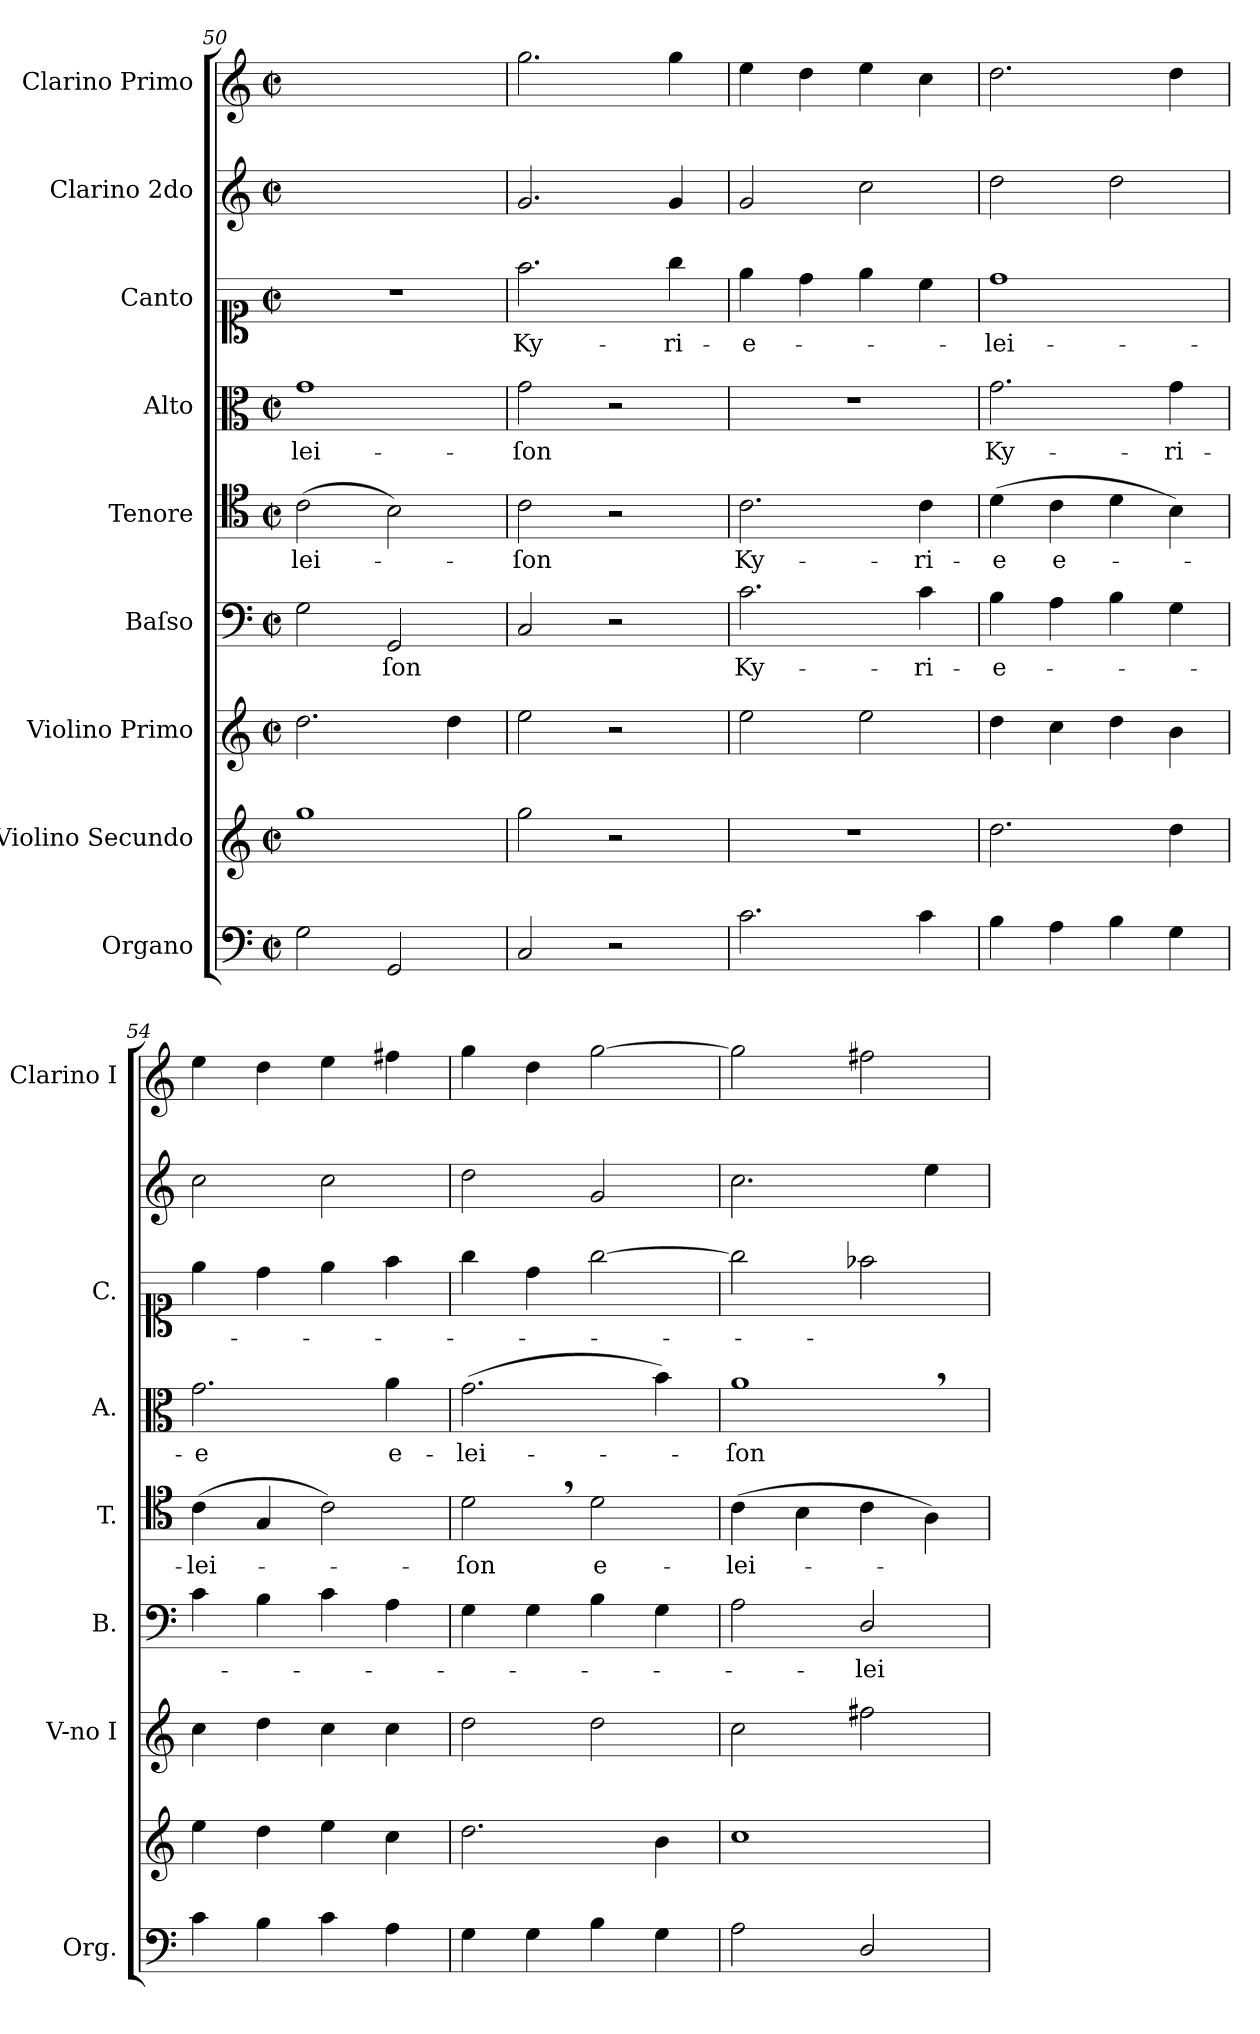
**kern	**kern	**kern	**kern	**text	**kern	**text	**kern	**text	**kern	**text	**kern	**kern
*part9	*part8	*part7	*part6	*part6	*part5	*part5	*part4	*part4	*part3	*part3	*part2	*part1
*staff9	*staff8	*staff7	*staff6	*staff6	*staff5	*staff5	*staff4	*staff4	*staff3	*staff3	*staff2	*staff1
*I"Organo	*I"Violino Secundo	*I"Violino Primo	*I"Baſso	*	*I"Tenore	*	*I"Alto	*	*I"Canto	*	*I"Clarino 2do	*I"Clarino Primo
*I'Org.	*	*I'V-no I	*I'B.	*	*I'T.	*	*I'A.	*	*I'C.	*	*	*I'Clarino I
*clefF4	*clefG2	*clefG2	*clefF4	*	*clefC4	*	*clefC3	*	*clefC1	*	*clefG2	*clefG2
*k[]	*k[]	*k[]	*k[]	*	*k[]	*	*k[]	*	*k[]	*	*k[]	*k[]
*C:	*C:	*C:	*C:	*	*C:	*	*C:	*	*C:	*	*C:	*C:
*M2/2	*M2/2	*M2/2	*M2/2	*	*M2/2	*	*M2/2	*	*M2/2	*	*M2/2	*M2/2
*met(c|)	*met(c|)	*met(c|)	*met(c|)	*	*met(c|)	*	*met(c|)	*	*met(c|)	*	*met(c|)	*met(c|)
=50	=50	=50	=50	=50	=50	=50	=50	=50	=50	=50	=50	=50
2G\	1gg\	2.dd\	2G\	.	(2c\	-lei-	1g\	-lei-	1r	.	1ryy	1ryy
2GG/	.	.	2GG/	-ſon	2B\)	.	.	.	.	.	.	.
.	.	4dd\	.	.	.	.	.	.	.	.	.	.
=51	=51	=51	=51	=51	=51	=51	=51	=51	=51	=51	=51	=51
2C/	2gg\	2ee\	2C/	.	2c\	-ſon	2g\	-ſon	2.ff\	Ky-	2.g/	2.gg\
2r	2r	2r	2r	.	2r	.	2r	.	.	.	.	.
.	.	.	.	.	.	.	.	.	4gg\	-ri-	4g/	4gg\
=52	=52	=52	=52	=52	=52	=52	=52	=52	=52	=52	=52	=52
2.c\	1r	2ee\	2.c\	Ky-	2.c\	Ky-	1r	.	4ee\	-e-	2g/	4ee\
.	.	.	.	.	.	.	.	.	4dd\	.	.	4dd\
.	.	2ee\	.	.	.	.	.	.	4ee\	.	2cc\	4ee\
4c\	.	.	4c\	-ri-	4c\	-ri-	.	.	4cc\	.	.	4cc\
=53	=53	=53	=53	=53	=53	=53	=53	=53	=53	=53	=53	=53
4B\	2.dd\	4dd\	4B\	-e-	(4d\	-e	2.g\	Ky-	1dd\	-lei-	2dd\	2.dd\
4A\	.	4cc\	4A\	.	4c\	e-	.	.	.	.	.	.
4B\	.	4dd\	4B\	.	4d\	.	.	.	.	.	2dd\	.
4G\	4dd\	4b\	4G\	.	4B\)	.	4g\	-ri-	.	.	.	4dd\
=54	=54	=54	=54	=54	=54	=54	=54	=54	=54	=54	=54	=54
4c\	4ee\	4cc\	4c\	.	(4c\	-lei-	2.g\	-e	4ee\	.	2cc\	4ee\
4B\	4dd\	4dd\	4B\	.	4G/	.	.	.	4dd\	.	.	4dd\
4c\	4ee\	4cc\	4c\	.	2c\)	.	.	.	4ee\	.	2cc\	4ee\
4A\	4cc\	4cc\	4A\	.	.	.	4a\	e-	4ff\	.	.	4ff#X\
=55	=55	=55	=55	=55	=55	=55	=55	=55	=55	=55	=55	=55
4G\	2.dd\	2dd\	4G\	.	2d,<\	-ſon	(2.g\	-lei-	4gg\	.	2dd\	4gg\
4G\	.	.	4G\	.	.	.	.	.	4dd\	.	.	4dd\
4B\	.	2dd\	4B\	.	2d\	e-	.	.	[2gg\	.	2g/	[2gg\
4G\	4b\	.	4G\	.	.	.	4b\)	.	.	.	.	.
=56	=56	=56	=56	=56	=56	=56	=56	=56	=56	=56	=56	=56
2A\	1cc\	2cc\	2A\	.	(4c\	-lei-	1a,<\	-ſon	2gg\]	.	2.cc\	2gg\]
.	.	.	.	.	4B\	.	.	.	.	.	.	.
2D/	.	2ff#X\	2D/	-lei-	4c\	.	.	.	2ff-X\	.	.	2ff#X\
.	.	.	.	.	4A\)	.	.	.	.	.	4ee\	.
=	=	=	=	=	=	=	=	=	=	=	=	=
*-	*-	*-	*-	*-	*-	*-	*-	*-	*-	*-	*-	*-
